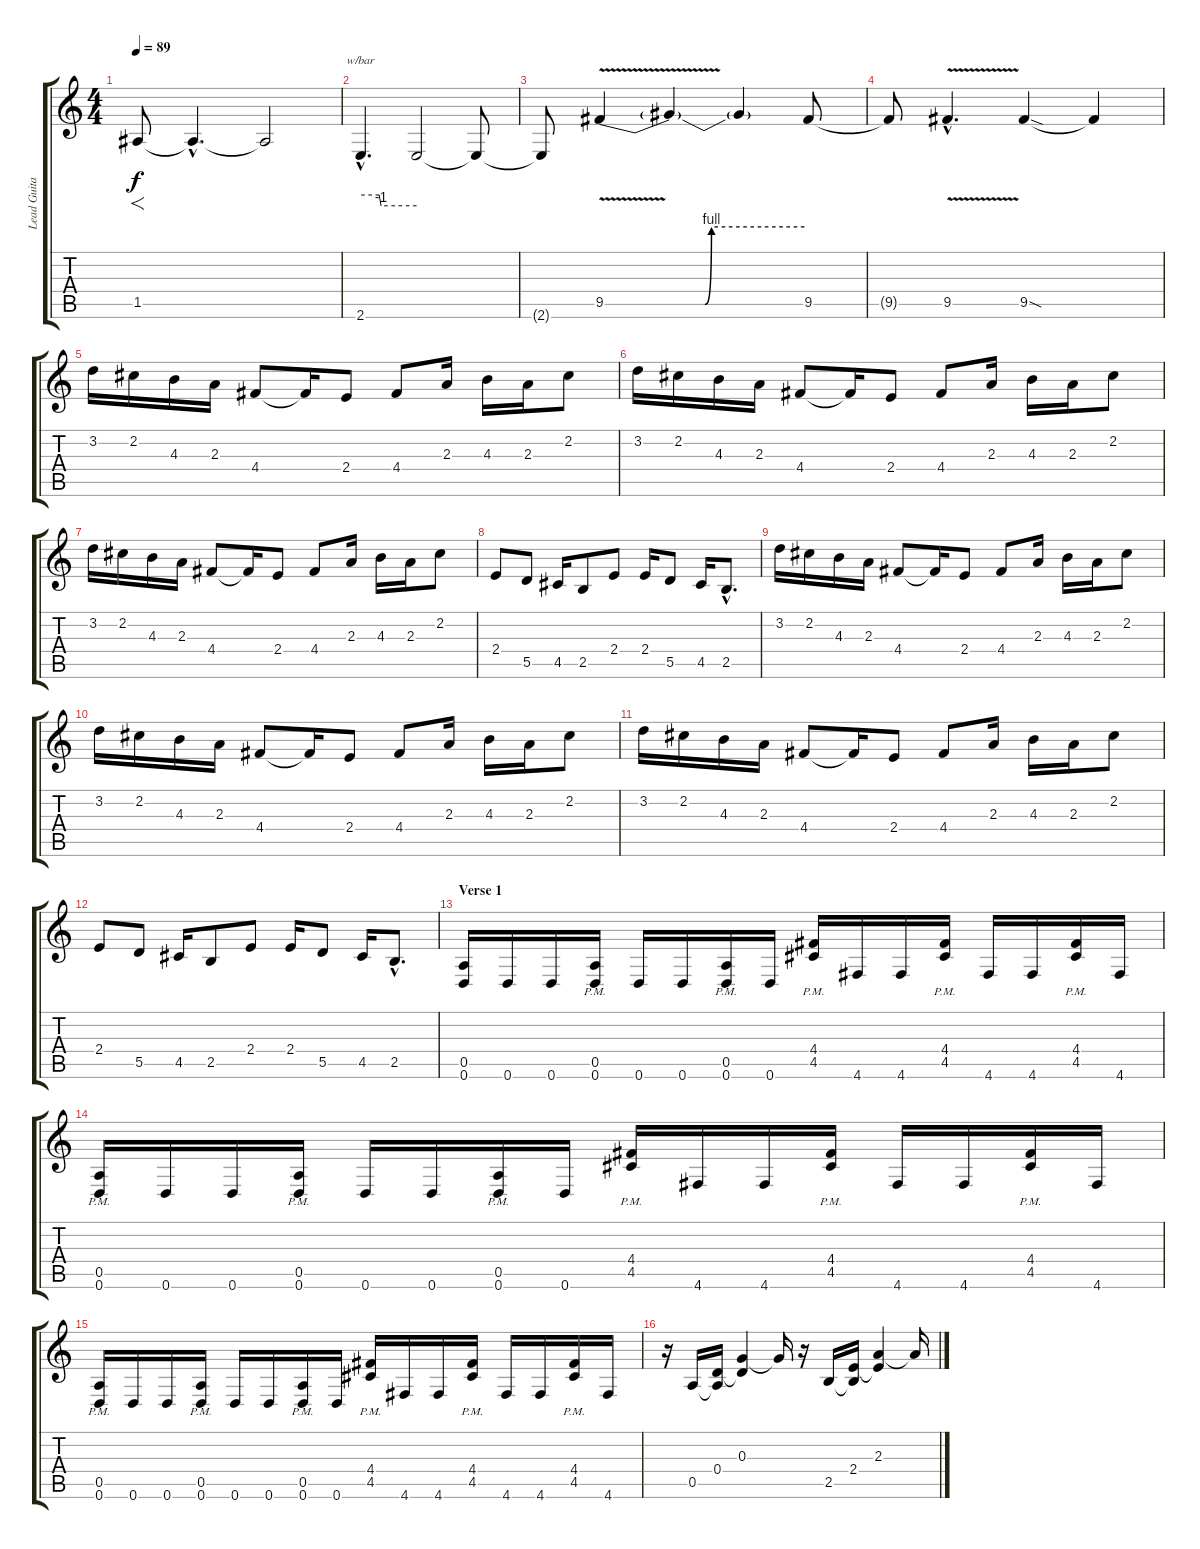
\track ("Lead Guitar" "Lead Guita") {instrument distortionguitar}
\staff {score tabs}
\tuning (E4 B3 G3 D3 A2 D2) {hide}
\ts (4 4)
\tempo 89
\clef g2
\ks c
1.5.8{f dy f balance 5 instrument guitarharmonics} 1.5{hac t}.4{d} 1.5{t}.2 |
2.6{hac}.4{d tbe (custom default 0 0 20 0 22 -4 60 -4)} 2.6{t}.2 2.6{t}.8 |
2.6{t}.8 9.5{be (custom 0 0 30 0 32 4 60 4) v}.4 9.5{t}.4 9.5{t}.4 9.5.8{balance 6 instrument guitarfretnoise} |
9.5{t}.8{balance 5 instrument guitarharmonics} 9.5{v hac}.4{d} 9.5{sod}.4{balance 5 instrument guitarfretnoise} 9.5{t}.4 |
3.2.16{balance 8 instrument distortionguitar} 2.2.16 4.3.16 2.3.16 4.4.8 4.4{t}.16 2.4.8 4.4.8 2.3.16 4.3.16 2.3.16 2.2.8 |
3.2.16 2.2.16 4.3.16 2.3.16 4.4.8 4.4{t}.16 2.4.8 4.4.8 2.3.16 4.3.16 2.3.16 2.2.8 |
3.2.16 2.2.16 4.3.16 2.3.16 4.4.8 4.4{t}.16 2.4.8 4.4.8 2.3.16 4.3.16 2.3.16 2.2.8 |
2.4.8 5.5.8 4.5.16 2.5.8 2.4.8 2.4.16 5.5.8 4.5.16 2.5{hac}.8{d} |
3.2.16 2.2.16 4.3.16 2.3.16 4.4.8 4.4{t}.16 2.4.8 4.4.8 2.3.16 4.3.16 2.3.16 2.2.8 |
3.2.16 2.2.16 4.3.16 2.3.16 4.4.8 4.4{t}.16 2.4.8 4.4.8 2.3.16 4.3.16 2.3.16 2.2.8 |
3.2.16 2.2.16 4.3.16 2.3.16 4.4.8 4.4{t}.16 2.4.8 4.4.8 2.3.16 4.3.16 2.3.16 2.2.8 |
2.4.8 5.5.8 4.5.16 2.5.8 2.4.8 2.4.16 5.5.8 4.5.16 2.5{hac}.8{d} |
\section ("" "Verse 1")
(0.5 0.6).16 0.6.16 0.6.16 (0.5{pm} 0.6).16 0.6.16 0.6.16 (0.5{pm} 0.6).16 0.6.16 (4.4{pm} 4.5{pm}).16 4.6.16 4.6.16 (4.4{pm} 4.5{pm}).16 4.6.16 4.6.16 (4.4{pm} 4.5{pm}).16 4.6.16 |
(0.5{pm} 0.6).16 0.6.16 0.6.16 (0.5{pm} 0.6).16 0.6.16 0.6.16 (0.5{pm} 0.6).16 0.6.16 (4.4{pm} 4.5{pm}).16 4.6.16 4.6.16 (4.4{pm} 4.5{pm}).16 4.6.16 4.6.16 (4.4{pm} 4.5{pm}).16 4.6.16 |
(0.5{pm} 0.6).16 0.6.16 0.6.16 (0.5{pm} 0.6).16 0.6.16 0.6.16 (0.5{pm} 0.6).16 0.6.16 (4.4{pm} 4.5{pm}).16 4.6.16 4.6.16 (4.4{pm} 4.5{pm}).16 4.6.16 4.6.16 (4.4{pm} 4.5{pm}).16 4.6.16 |
r.16{volume 10} 0.5.16 (0.4 0.5{t}).16 (0.3 0.4{t}).4 0.3{t}.16 r.16 2.5.16 (2.4 2.5{t}).16 (2.3 2.4{t}).4 2.3{t}.16
